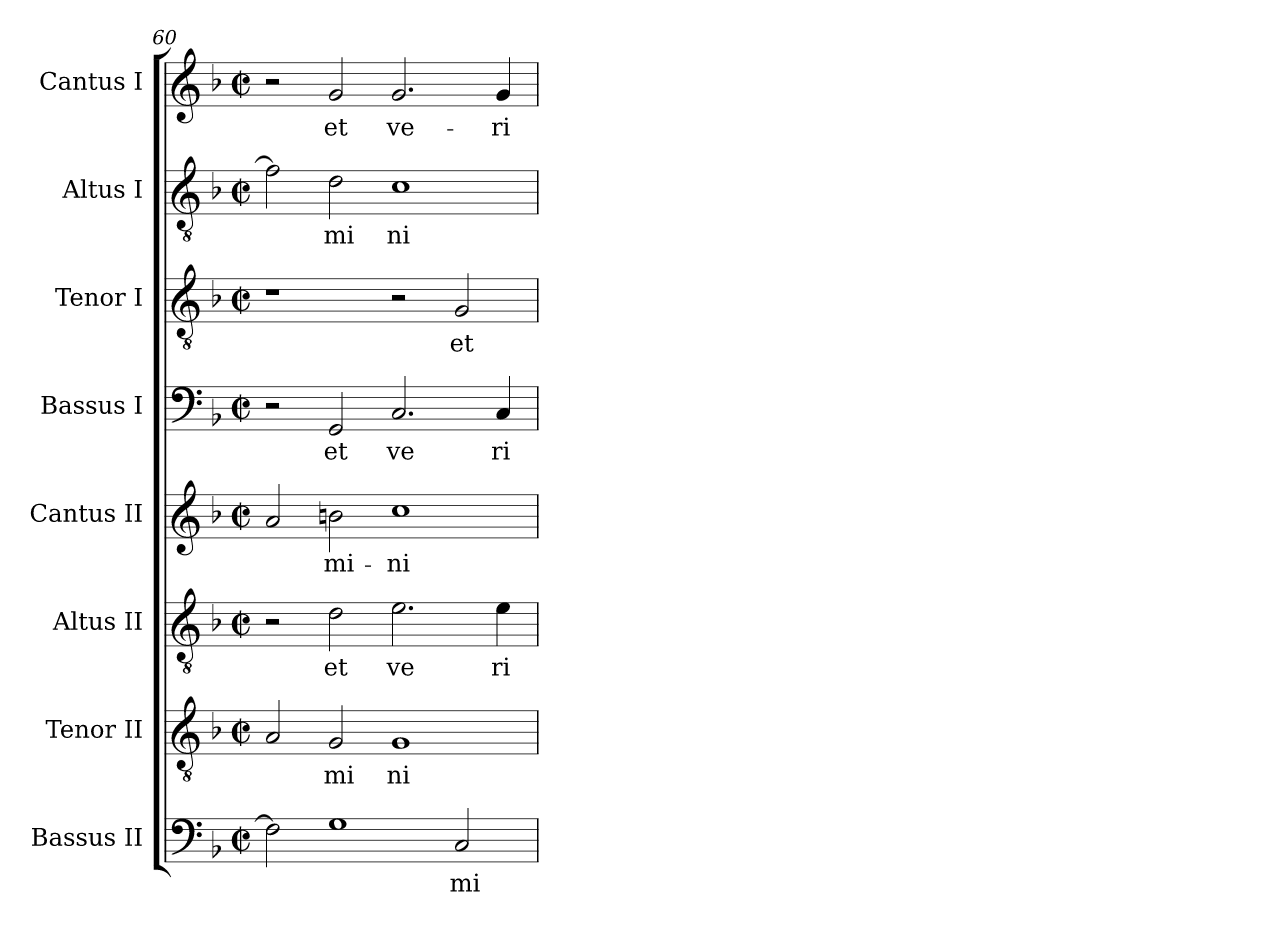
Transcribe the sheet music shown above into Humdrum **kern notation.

**kern	**text	**kern	**text	**kern	**text	**kern	**text	**kern	**text	**kern	**text	**kern	**text	**kern	**text
*part8	*part8	*part7	*part7	*part6	*part6	*part5	*part5	*part4	*part4	*part3	*part3	*part2	*part2	*part1	*part1
*staff8	*staff8	*staff7	*staff7	*staff6	*staff6	*staff5	*staff5	*staff4	*staff4	*staff3	*staff3	*staff2	*staff2	*staff1	*staff1
*I"Bassus II	*	*I"Tenor II	*	*I"Altus II	*	*I"Cantus II	*	*I"Bassus I	*	*I"Tenor I	*	*I"Altus I	*	*I"Cantus I	*
*clefF4	*	*clefGv2	*	*clefGv2	*	*clefG2	*	*clefF4	*	*clefGv2	*	*clefGv2	*	*clefG2	*
*k[b-]	*	*k[b-]	*	*k[b-]	*	*k[b-]	*	*k[b-]	*	*k[b-]	*	*k[b-]	*	*k[b-]	*
*F:	*	*F:	*	*F:	*	*F:	*	*F:	*	*F:	*	*F:	*	*F:	*
*M2/2	*	*M2/2	*	*M2/2	*	*M2/2	*	*M2/2	*	*M2/2	*	*M2/2	*	*M2/2	*
*met(c|)	*	*met(c|)	*	*met(c|)	*	*met(c|)	*	*met(c|)	*	*met(c|)	*	*met(c|)	*	*met(c|)	*
=60	=60	=60	=60	=60	=60	=60	=60	=60	=60	=60	=60	=60	=60	=60	=60
2F\]	.	2A/	.	2r	.	2a/	.	2r	.	1r	.	2f\]	.	2r	.
!	!	!	!LO:LY:b:cj	!	!LO:LY:b:cj	!	!LO:LY:b:cj	!	!LO:LY:b:cj	!	!	!	!LO:LY:b:cj	!	!LO:LY:b:cj
1G	.	2G/	mi	2d\	et	2b\	-mi-	2GG/	et	.	.	2d\	mi	2g/	et
!	!	!	!LO:LY:b:cj	!	!LO:LY:b:cj	!	!LO:LY:b:cj	!	!LO:LY:b:cj	!	!	!	!LO:LY:b:cj	!	!LO:LY:b:cj
.	.	1G	ni	2.e\	ve	1cc	-ni	2.C/	ve	2r	.	1c	ni	2.g/	ve-
!	!LO:LY:b:cj	!	!	!	!	!	!	!	!	!	!LO:LY:b:cj	!	!	!	!
2C/	mi	.	.	.	.	.	.	.	.	2G/	et	.	.	.	.
!	!	!	!	!	!LO:LY:b:cj	!	!	!	!LO:LY:b:cj	!	!	!	!	!	!LO:LY:b:cj
.	.	.	.	4e\	ri	.	.	4C/	ri	.	.	.	.	4g/	-ri-
=	=	=	=	=	=	=	=	=	=	=	=	=	=	=	=
*-	*-	*-	*-	*-	*-	*-	*-	*-	*-	*-	*-	*-	*-	*-	*-
